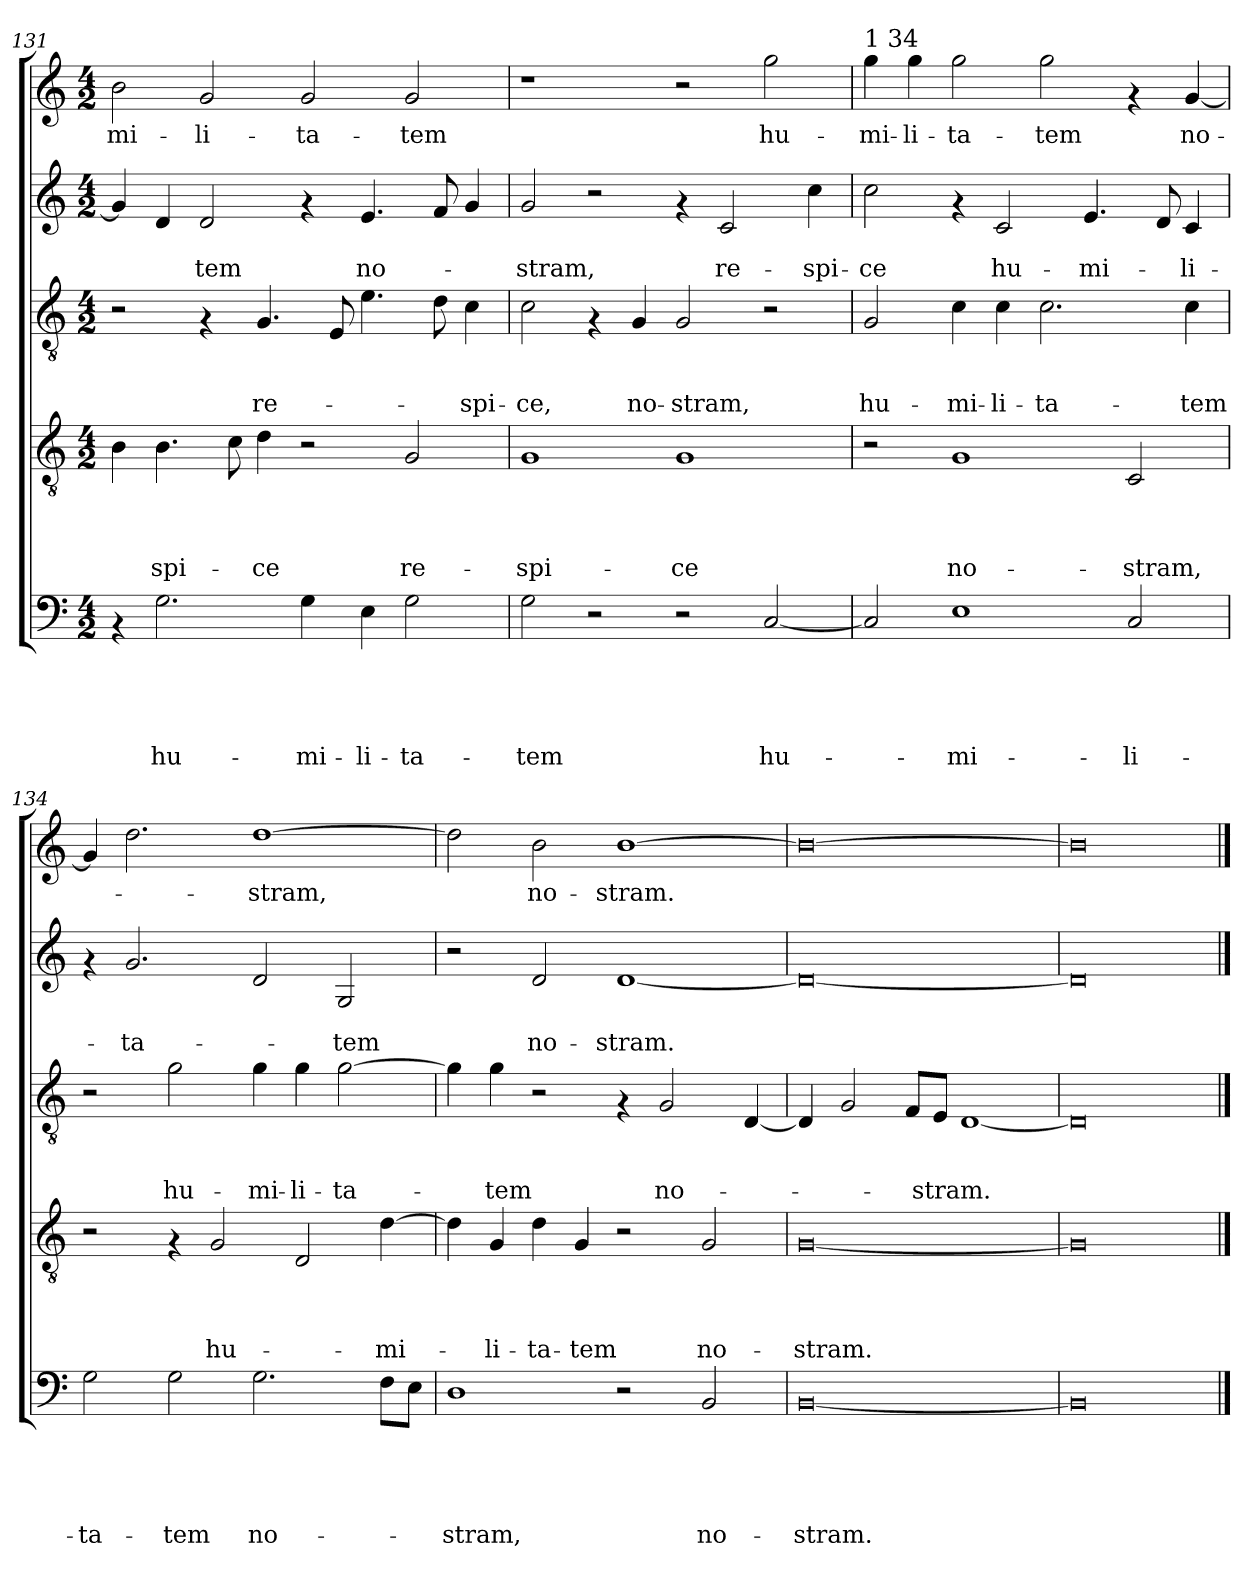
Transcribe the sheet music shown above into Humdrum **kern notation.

**kern	**text	**text	**text	**text	**text	**kern	**text	**text	**text	**text	**kern	**text	**text	**text	**kern	**text	**text	**kern	**text
*part5	*part5	*part5	*part5	*part5	*part5	*part4	*part4	*part4	*part4	*part4	*part3	*part3	*part3	*part3	*part2	*part2	*part2	*part1	*part1
*staff5	*staff5	*staff5	*staff5	*staff5	*staff5	*staff4	*staff4	*staff4	*staff4	*staff4	*staff3	*staff3	*staff3	*staff3	*staff2	*staff2	*staff2	*staff1	*staff1
*clefF4	*	*	*	*	*	*clefGv2	*	*	*	*	*clefGv2	*	*	*	*clefG2	*	*	*clefG2	*
*k[]	*	*	*	*	*	*k[]	*	*	*	*	*k[]	*	*	*	*k[]	*	*	*k[]	*
*C:	*	*	*	*	*	*C:	*	*	*	*	*C:	*	*	*	*C:	*	*	*C:	*
*M4/2	*	*	*	*	*	*M4/2	*	*	*	*	*M4/2	*	*	*	*M4/2	*	*	*M4/2	*
=131	=131	=131	=131	=131	=131	=131	=131	=131	=131	=131	=131	=131	=131	=131	=131	=131	=131	=131	=131
!	!	!	!	!	!	!	!	!	!	!	!	!	!	!	!	!	!	!	!LO:LY:b
4rAA	.	.	.	.	.	4B\	.	.	.	.	2r	.	.	.	4g/]	.	.	2b\	-mi-
!	!	!	!	!	!LO:LY:b	!	!	!	!	!LO:LY:b	!	!	!	!	!	!	!	!	!
2.G\	.	.	.	.	hu-	4.B\	.	.	.	-spi-	.	.	.	.	4d/	.	.	.	.
!	!	!	!	!	!	!	!	!	!	!	!	!	!	!	!	!	!LO:LY:b	!	!LO:LY:b
.	.	.	.	.	.	.	.	.	.	.	4rF	.	.	.	2d/	.	-tem	2g/	-li-
.	.	.	.	.	.	8c\	.	.	.	.	.	.	.	.	.	.	.	.	.
!	!	!	!	!	!	!	!	!	!	!LO:LY:b	!	!	!	!LO:LY:b	!	!	!	!	!
.	.	.	.	.	.	4d\	.	.	.	-ce	4.G/	.	.	re-	.	.	.	.	.
!	!	!	!	!	!LO:LY:b	!	!	!	!	!	!	!	!	!	!	!	!	!	!LO:LY:b
4G\	.	.	.	.	-mi-	2r	.	.	.	.	.	.	.	.	4rf	.	.	2g/	-ta-
.	.	.	.	.	.	.	.	.	.	.	8E/	.	.	.	.	.	.	.	.
!	!	!	!	!	!LO:LY:b	!	!	!	!	!	!	!	!	!	!	!	!LO:LY:b	!	!
4E\	.	.	.	.	-li-	.	.	.	.	.	4.e\	.	.	.	4.e/	.	no-	.	.
!	!	!	!	!	!LO:LY:b	!	!	!	!	!LO:LY:b	!	!	!	!	!	!	!	!	!LO:LY:b
2G\	.	.	.	.	-ta-	2G/	.	.	.	re-	.	.	.	.	.	.	.	2g/	-tem
.	.	.	.	.	.	.	.	.	.	.	8d\	.	.	.	8f/	.	.	.	.
!	!	!	!	!	!	!	!	!	!	!	!	!	!	!LO:LY:b	!	!	!	!	!
.	.	.	.	.	.	.	.	.	.	.	4c\	.	.	-spi-	4g/	.	.	.	.
=132	=132	=132	=132	=132	=132	=132	=132	=132	=132	=132	=132	=132	=132	=132	=132	=132	=132	=132	=132
!	!	!	!	!	!LO:LY:b	!	!	!	!	!LO:LY:b	!	!	!	!LO:LY:b	!	!	!LO:LY:b	!	!
2G\	.	.	.	.	-tem	1G	.	.	.	-spi-	2c\	.	.	-ce,	2g/	.	-stram,	1r	.
2r	.	.	.	.	.	.	.	.	.	.	4rF	.	.	.	2r	.	.	.	.
!	!	!	!	!	!	!	!	!	!	!	!	!	!	!LO:LY:b	!	!	!	!	!
.	.	.	.	.	.	.	.	.	.	.	4G/	.	.	no-	.	.	.	.	.
!	!	!	!	!	!	!	!	!	!	!LO:LY:b	!	!	!	!LO:LY:b	!	!	!	!	!
2r	.	.	.	.	.	1G	.	.	.	-ce	2G/	.	.	-stram,	4rf	.	.	2r	.
!	!	!	!	!	!	!	!	!	!	!	!	!	!	!	!	!	!LO:LY:b	!	!
.	.	.	.	.	.	.	.	.	.	.	.	.	.	.	2c/	.	re-	.	.
!	!	!	!	!	!LO:LY:b	!	!	!	!	!	!	!	!	!	!	!	!	!	!LO:LY:b
[<2C/	.	.	.	.	hu-	.	.	.	.	.	2r	.	.	.	.	.	.	2gg\	hu-
!	!	!	!	!	!	!	!	!	!	!	!	!	!	!	!	!	!LO:LY:b	!	!
.	.	.	.	.	.	.	.	.	.	.	.	.	.	.	4cc\	.	-spi-	.	.
!!LO:PB:g=z
=133	=133	=133	=133	=133	=133	=133	=133	=133	=133	=133	=133	=133	=133	=133	=133	=133	=133	=133	=133
!	!	!	!	!	!	!	!	!	!	!	!	!	!	!	!	!	!	!LO:TX:a:t=1 34	!
!	!	!	!	!	!	!	!	!	!	!	!	!	!	!LO:LY:b	!	!	!LO:LY:b	!	!LO:LY:b
2C/]	.	.	.	.	.	2r	.	.	.	.	2G/	.	.	hu-	2cc\	.	-ce	4gg\	-mi-
!	!	!	!	!	!	!	!	!	!	!	!	!	!	!	!	!	!	!	!LO:LY:b
.	.	.	.	.	.	.	.	.	.	.	.	.	.	.	.	.	.	4gg\	-li-
!	!	!	!	!	!LO:LY:b	!	!	!	!	!LO:LY:b	!	!	!	!LO:LY:b	!	!	!	!	!LO:LY:b
1E	.	.	.	.	-mi-	1G	.	.	.	no-	4c\	.	.	-mi-	4rf	.	.	2gg\	-ta-
!	!	!	!	!	!	!	!	!	!	!	!	!	!	!LO:LY:b	!	!	!LO:LY:b	!	!
.	.	.	.	.	.	.	.	.	.	.	4c\	.	.	-li-	2c/	.	hu-	.	.
!	!	!	!	!	!	!	!	!	!	!	!	!	!	!LO:LY:b	!	!	!	!	!LO:LY:b
.	.	.	.	.	.	.	.	.	.	.	2.c\	.	.	-ta-	.	.	.	2gg\	-tem
!	!	!	!	!	!	!	!	!	!	!	!	!	!	!	!	!	!LO:LY:b	!	!
.	.	.	.	.	.	.	.	.	.	.	.	.	.	.	4.e/	.	-mi-	.	.
!	!	!	!	!	!LO:LY:b	!	!	!	!	!LO:LY:b	!	!	!	!	!	!	!	!	!
2C/	.	.	.	.	-li-	2C/	.	.	.	-stram,	.	.	.	.	.	.	.	4rf	.
.	.	.	.	.	.	.	.	.	.	.	.	.	.	.	8d/	.	.	.	.
!	!	!	!	!	!	!	!	!	!	!	!	!	!	!LO:LY:b	!	!	!LO:LY:b	!	!LO:LY:b
.	.	.	.	.	.	.	.	.	.	.	4c\	.	.	-tem	4c/	.	-li-	[<4g/	no-
=134	=134	=134	=134	=134	=134	=134	=134	=134	=134	=134	=134	=134	=134	=134	=134	=134	=134	=134	=134
!	!	!	!	!	!LO:LY:b	!	!	!	!	!	!	!	!	!	!	!	!	!	!
2G\	.	.	.	.	-ta-	2r	.	.	.	.	2r	.	.	.	4rf	.	.	4g/]	.
!	!	!	!	!	!	!	!	!	!	!	!	!	!	!	!	!	!LO:LY:b	!	!
.	.	.	.	.	.	.	.	.	.	.	.	.	.	.	2.g/	.	-ta-	2.dd\	.
!	!	!	!	!	!LO:LY:b	!	!	!	!	!	!	!	!	!LO:LY:b	!	!	!	!	!
2G\	.	.	.	.	-tem	4rF	.	.	.	.	2g\	.	.	hu-	.	.	.	.	.
!	!	!	!	!	!	!	!	!	!	!LO:LY:b	!	!	!	!	!	!	!	!	!
.	.	.	.	.	.	2G/	.	.	.	hu-	.	.	.	.	.	.	.	.	.
!	!	!	!	!	!LO:LY:b	!	!	!	!	!	!	!	!	!LO:LY:b	!	!	!	!	!LO:LY:b
2.G\	.	.	.	.	no-	.	.	.	.	.	4g\	.	.	-mi-	2d/	.	.	[>1dd	-stram,
!	!	!	!	!	!	!	!	!	!	!	!	!	!	!LO:LY:b	!	!	!	!	!
.	.	.	.	.	.	2D/	.	.	.	.	4g\	.	.	-li-	.	.	.	.	.
!	!	!	!	!	!	!	!	!	!	!	!	!	!	!LO:LY:b	!	!	!LO:LY:b	!	!
.	.	.	.	.	.	.	.	.	.	.	[>2g\	.	.	-ta-	2G/	.	-tem	.	.
!	!	!	!	!	!	!	!	!	!	!LO:LY:b	!	!	!	!	!	!	!	!	!
8F\L	.	.	.	.	.	[>4d\	.	.	.	-mi-	.	.	.	.	.	.	.	.	.
8E\J	.	.	.	.	.	.	.	.	.	.	.	.	.	.	.	.	.	.	.
=135	=135	=135	=135	=135	=135	=135	=135	=135	=135	=135	=135	=135	=135	=135	=135	=135	=135	=135	=135
!	!	!	!	!	!LO:LY:b	!	!	!	!	!	!	!	!	!	!	!	!	!	!
1D	.	.	.	.	-stram,	4d\]	.	.	.	.	4g\]	.	.	.	2r	.	.	2dd\]	.
!	!	!	!	!	!	!	!	!	!	!LO:LY:b	!	!	!	!LO:LY:b	!	!	!	!	!
.	.	.	.	.	.	4G/	.	.	.	-li-	4g\	.	.	-tem	.	.	.	.	.
!	!	!	!	!	!	!	!	!	!	!LO:LY:b	!	!	!	!	!	!	!LO:LY:b	!	!LO:LY:b
.	.	.	.	.	.	4d\	.	.	.	-ta-	2r	.	.	.	2d/	.	no-	2b\	no-
!	!	!	!	!	!	!	!	!	!	!LO:LY:b	!	!	!	!	!	!	!	!	!
.	.	.	.	.	.	4G/	.	.	.	-tem	.	.	.	.	.	.	.	.	.
!	!	!	!	!	!	!	!	!	!	!	!	!	!	!	!	!	!LO:LY:b	!	!LO:LY:b
2r	.	.	.	.	.	2r	.	.	.	.	4rF	.	.	.	[<1d	.	-stram.	[>1b	-stram.
!	!	!	!	!	!	!	!	!	!	!	!	!	!	!LO:LY:b	!	!	!	!	!
.	.	.	.	.	.	.	.	.	.	.	2G/	.	.	no-	.	.	.	.	.
!	!	!	!	!	!LO:LY:b	!	!	!	!	!LO:LY:b	!	!	!	!	!	!	!	!	!
2BB/	.	.	.	.	no-	2G/	.	.	.	no-	.	.	.	.	.	.	.	.	.
.	.	.	.	.	.	.	.	.	.	.	[<4D/	.	.	.	.	.	.	.	.
=136	=136	=136	=136	=136	=136	=136	=136	=136	=136	=136	=136	=136	=136	=136	=136	=136	=136	=136	=136
!	!	!	!	!	!LO:LY:b	!	!	!	!	!LO:LY:b	!	!	!	!	!	!	!	!	!
[<0BB	.	.	.	.	-stram.	[<0G	.	.	.	-stram.	4D/]	.	.	.	0d_	.	.	0b_	.
.	.	.	.	.	.	.	.	.	.	.	2G/	.	.	.	.	.	.	.	.
.	.	.	.	.	.	.	.	.	.	.	8F/L	.	.	.	.	.	.	.	.
!	!	!	!	!	!	!	!	!	!	!	!	!	!	!LO:LY:b	!	!	!	!	!
.	.	.	.	.	.	.	.	.	.	.	8E/J	.	.	-stram.	.	.	.	.	.
.	.	.	.	.	.	.	.	.	.	.	[<1D	.	.	.	.	.	.	.	.
=137	=137	=137	=137	=137	=137	=137	=137	=137	=137	=137	=137	=137	=137	=137	=137	=137	=137	=137	=137
0BB]	.	.	.	.	.	0G]	.	.	.	.	0D]	.	.	.	0d]	.	.	0b]	.
==	==	==	==	==	==	==	==	==	==	==	==	==	==	==	==	==	==	==	==
*-	*-	*-	*-	*-	*-	*-	*-	*-	*-	*-	*-	*-	*-	*-	*-	*-	*-	*-	*-
